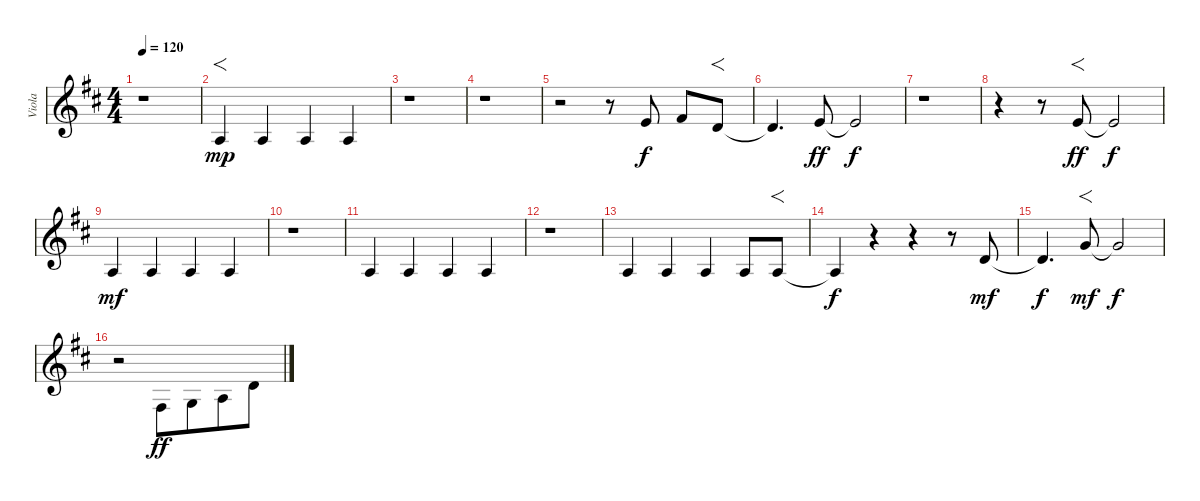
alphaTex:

\track ("Viola" "Viola") {instrument viola}
\staff {score}
\tuning (A4 D4 G3 C3) {hide}
\ts (4 4)
\tempo 120
\clef g2
\ks d
r.1{dy mp} |
2.3.4{f} 2.3.4 2.3.4 2.3.4 |
r.1 |
r.1 |
r.2 r.8 2.2.8{dy f} 4.2.8 0.2.8{f} |
0.2{t}.4{d} 2.2.8{dy ff} 2.2{t}.2{dy f} |
r.1 |
r.4 r.8 2.2.8{f dy ff} 2.2{t}.2{dy f} |
2.3.4{dy mf} 2.3.4 2.3.4 2.3.4 |
r.1 |
2.3.4 2.3.4 2.3.4 2.3.4 |
r.1 |
9.4.4 2.3.4 2.3.4 2.3.8 2.3.8{f} |
2.3{t}.4{dy f} r.4 r.4 r.8 0.2.8{dy mf} |
0.2{t}.4{d dy f} 5.2.8{f dy mf} 5.2{t}.2{dy f} |
r.2 6.4.8{dy ff beam Down} 0.3.8{beam Down beam merge} 2.3.8{beam Down} 0.2.8{beam Down}
